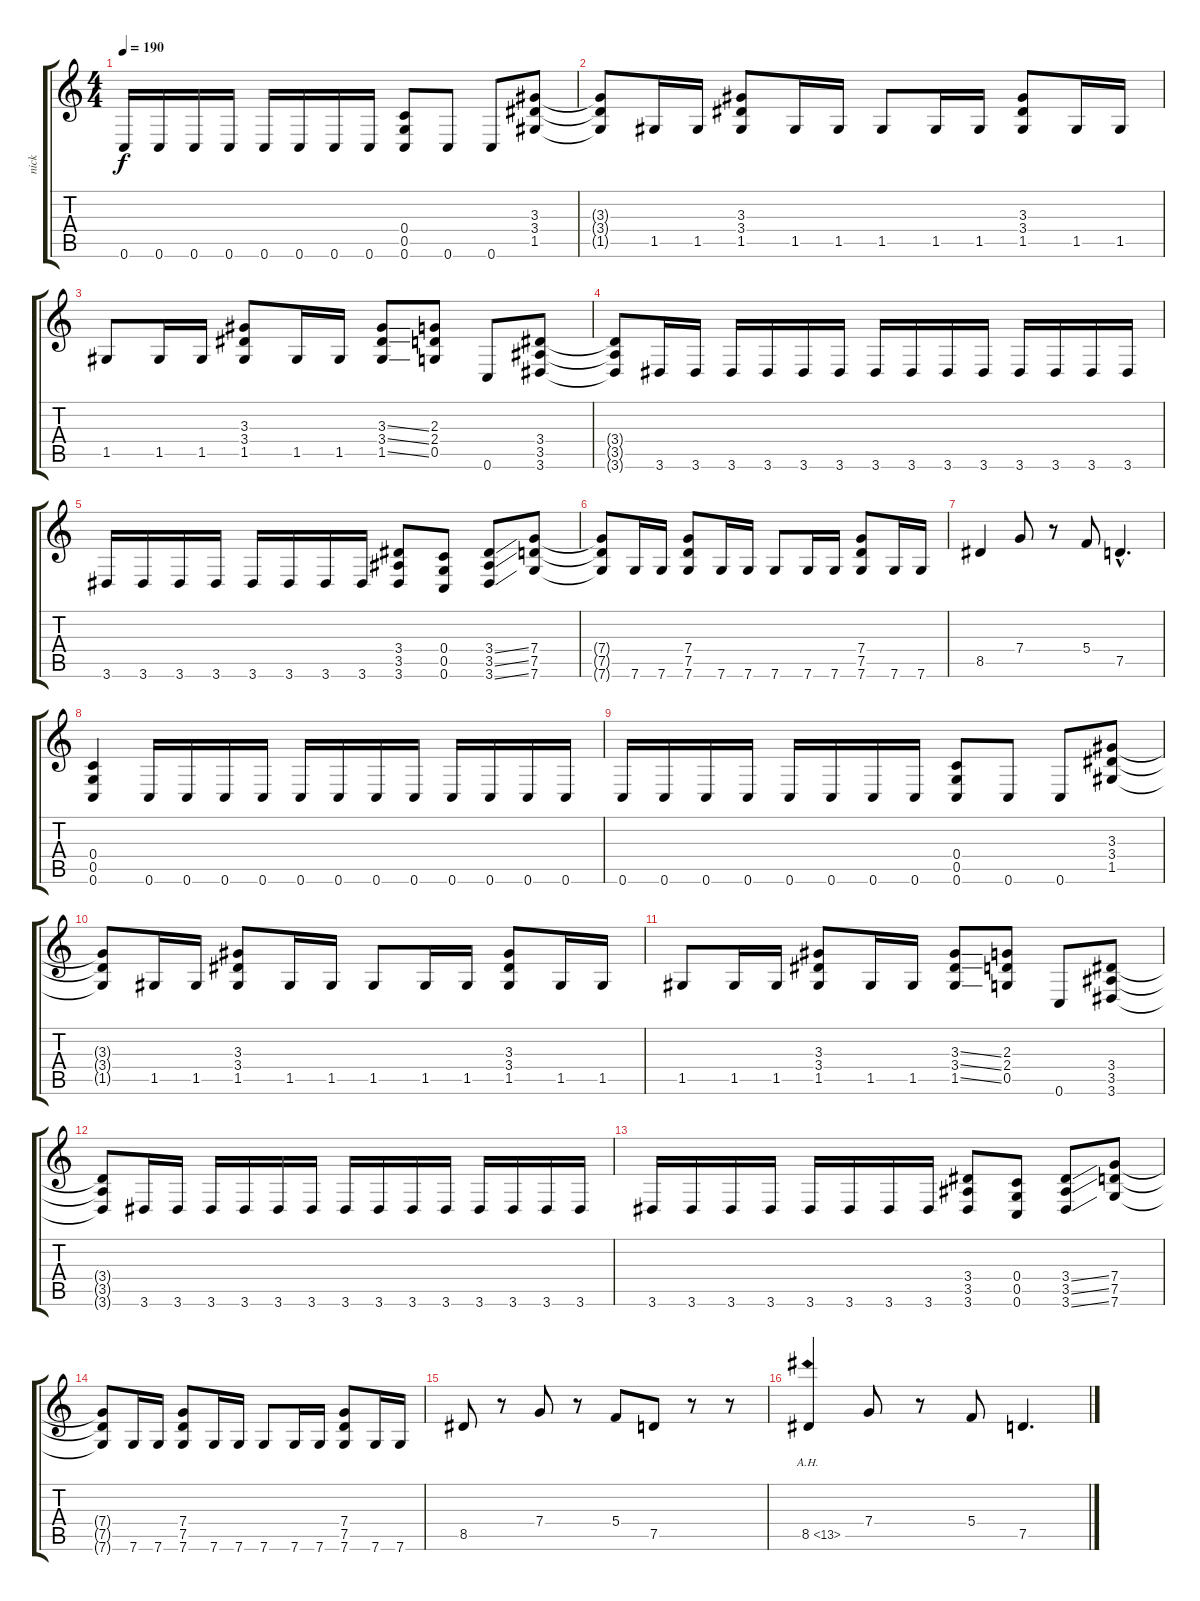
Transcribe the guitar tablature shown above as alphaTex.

\track ("nick" "nick") {instrument distortionguitar}
\staff {score tabs}
\tuning (D4 A3 F3 C3 G2 C2) {hide}
\ts (4 4)
\tempo 190
\clef g2
\ks c
0.6.16{dy f} 0.6.16 0.6.16 0.6.16 0.6.16 0.6.16 0.6.16 0.6.16 (0.4 0.5 0.6).8 0.6.8 0.6.8 (3.3 3.4 1.5).8 |
(3.3{t} 3.4{t} 1.5{t}).8 1.5.16 1.5.16 (3.3 3.4 1.5).8 1.5.16 1.5.16 1.5.8 1.5.16 1.5.16 (3.3 3.4 1.5).8 1.5.16 1.5.16 |
1.5.8 1.5.16 1.5.16 (3.3 3.4 1.5).8 1.5.16 1.5.16 (3.3{ss} 3.4{ss} 1.5{ss}).8 (2.3 2.4 0.5).8 0.6.8 (3.4 3.5 3.6).8 |
(3.4{t} 3.5{t} 3.6{t}).8 3.6.16 3.6.16 3.6.16 3.6.16 3.6.16 3.6.16 3.6.16 3.6.16 3.6.16 3.6.16 3.6.16 3.6.16 3.6.16 3.6.16 |
3.6.16 3.6.16 3.6.16 3.6.16 3.6.16 3.6.16 3.6.16 3.6.16 (3.4 3.5 3.6).8 (0.4 0.5 0.6).8 (3.4{ss} 3.5{ss} 3.6{ss}).8 (7.4 7.5 7.6).8 |
(7.4{t} 7.5{t} 7.6{t}).8 7.6.16 7.6.16 (7.4 7.5 7.6).8 7.6.16 7.6.16 7.6.8 7.6.16 7.6.16 (7.4 7.5 7.6).8 7.6.16 7.6.16 |
8.5.4 7.4.8 r.8 5.4.8 7.5{hac}.4{d} |
(0.4 0.5 0.6).4 0.6.16 0.6.16 0.6.16 0.6.16 0.6.16 0.6.16 0.6.16 0.6.16 0.6.16 0.6.16 0.6.16 0.6.16 |
0.6.16 0.6.16 0.6.16 0.6.16 0.6.16 0.6.16 0.6.16 0.6.16 (0.4 0.5 0.6).8 0.6.8 0.6.8 (3.3 3.4 1.5).8 |
(3.3{t} 3.4{t} 1.5{t}).8 1.5.16 1.5.16 (3.3 3.4 1.5).8 1.5.16 1.5.16 1.5.8 1.5.16 1.5.16 (3.3 3.4 1.5).8 1.5.16 1.5.16 |
1.5.8 1.5.16 1.5.16 (3.3 3.4 1.5).8 1.5.16 1.5.16 (3.3{ss} 3.4{ss} 1.5{ss}).8 (2.3 2.4 0.5).8 0.6.8 (3.4 3.5 3.6).8 |
(3.4{t} 3.5{t} 3.6{t}).8 3.6.16 3.6.16 3.6.16 3.6.16 3.6.16 3.6.16 3.6.16 3.6.16 3.6.16 3.6.16 3.6.16 3.6.16 3.6.16 3.6.16 |
3.6.16 3.6.16 3.6.16 3.6.16 3.6.16 3.6.16 3.6.16 3.6.16 (3.4 3.5 3.6).8 (0.4 0.5 0.6).8 (3.4{ss} 3.5{ss} 3.6{ss}).8 (7.4 7.5 7.6).8 |
(7.4{t} 7.5{t} 7.6{t}).8 7.6.16 7.6.16 (7.4 7.5 7.6).8 7.6.16 7.6.16 7.6.8 7.6.16 7.6.16 (7.4 7.5 7.6).8 7.6.16 7.6.16 |
8.5.8 r.8 7.4.8 r.8 5.4.8 7.5.8 r.8 r.8 |
8.5{ah 5}.4 7.4.8 r.8 5.4.8 7.5.4{d}
